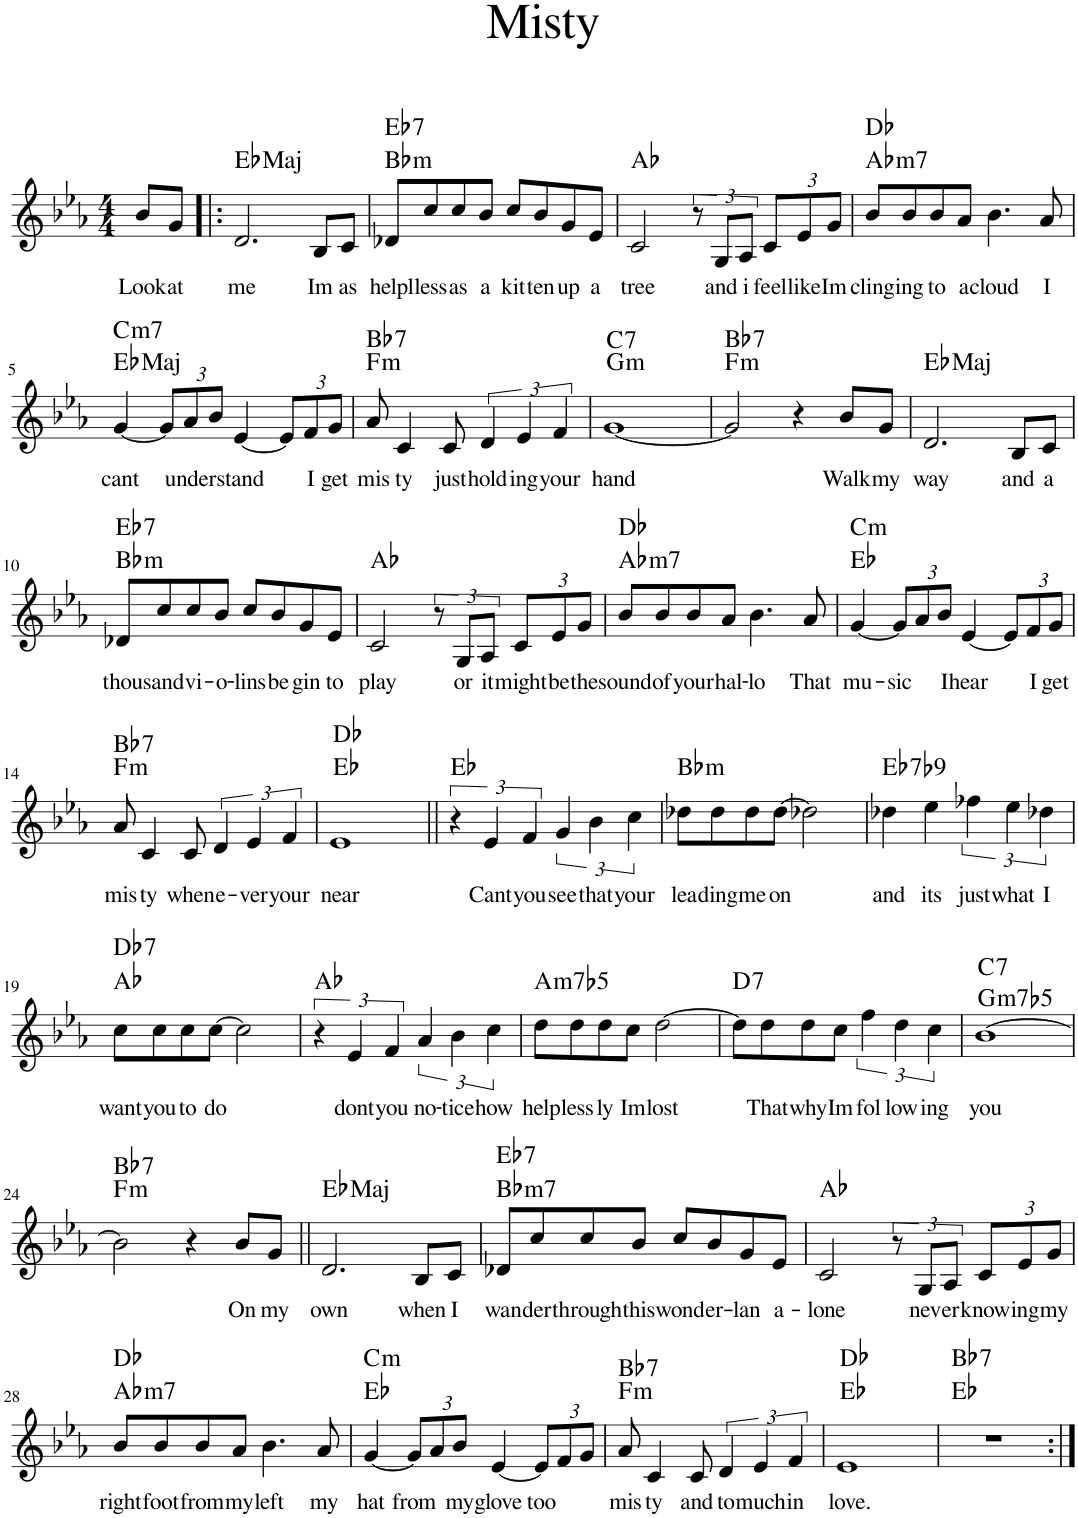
**kern	**text	**harte
*part1	*part1	*part1
*staff1	*staff1	*
*I"Tenor Saxophone	*	*
*I'T Sax	*	*
*clefG2	*	*
*Trd8c14	*	*
*k[b-e-a-]	*	*
*M4/4	*	*
=	=	=
!	!LO:LY:b	!
8b-/L	Look	.
!	!LO:LY:b	!
8g/J	at	.
=1!|:	=1!|:	=1!|:
!	!LO:LY:b	!LO:H:kt=Maj
2.d/	me	Eb:maj
!	!LO:LY:b	!
8B-/L	Im	.
!	!LO:LY:b	!
8c/J	as	.
=2	=2	=2
!	!LO:LY:b	!LO:H:n=1:kt=m
!	!	!LO:H:n=2:kt=7
8d-X/L	helpl-	Bb:min Eb:7
!	!LO:LY:b	!
8cc/	-less	.
!	!LO:LY:b	!
8cc/	as	.
!	!LO:LY:b	!
8b-/J	a	.
!	!LO:LY:b	!
8cc/L	kit-	.
!	!LO:LY:b	!
8b-/	-ten	.
!	!LO:LY:b	!
8g/	up	.
!	!LO:LY:b	!
8e-/J	a	.
=3	=3	=3
!	!LO:LY:b	!
2c/	tree	Ab:maj
12r	.	.
!	!LO:LY:b	!
12G/L	and	.
!	!LO:LY:b	!
12A-/J	i	.
*Xbrackettup	*	*
!	!LO:LY:b	!
12c/L	feel	.
!	!LO:LY:b	!
12e-/	like	.
!	!LO:LY:b	!
12g/J	Im	.
=4	=4	=4
!	!LO:LY:b	!LO:H:n=1:kt=m7
8b-/L	cling-	Ab:min7 Db:maj
!	!LO:LY:b	!
8b-/	-ing	.
!	!LO:LY:b	!
8b-/	to	.
!	!LO:LY:b	!
8a-/J	a	.
!	!LO:LY:b	!
4.b-\	cloud	.
!	!LO:LY:b	!
8a-/	I	.
!!LO:LB:g=z
=5	=5	=5
!	!LO:LY:b	!LO:H:n=1:kt=Maj
!	!	!LO:H:n=2:kt=m7
[4g/	cant	Eb:maj C:min7
12g/L]	.	.
!	!LO:LY:b	!
12a-/	under	.
12b-/J	.	.
!	!LO:LY:b	!
[4e-/	stand	.
12e-/L]	.	.
!	!LO:LY:b	!
12f/	I	.
!	!LO:LY:b	!
12g/J	get	.
=6	=6	=6
!	!LO:LY:b	!LO:H:n=1:kt=m
!	!	!LO:H:n=2:kt=7
8a-/	mis	F:min Bb:7
!	!LO:LY:b	!
4c/	ty	.
!	!LO:LY:b	!
8c/	just	.
*brackettup	*	*
!	!LO:LY:b	!
6d/	hold-	.
!	!LO:LY:b	!
6e-/	-ing	.
!	!LO:LY:b	!
6f/	your	.
=7	=7	=7
!	!LO:LY:b	!LO:H:n=1:kt=m
!	!	!LO:H:n=2:kt=7
[1g	hand	G:min C:7
=8	=8	=8
!	!	!LO:H:n=1:kt=m
!	!	!LO:H:n=2:kt=7
2g/]	.	F:min Bb:7
4r	.	.
!	!LO:LY:b	!
8b-/L	Walk	.
!	!LO:LY:b	!
8g/J	my	.
=9	=9	=9
!	!LO:LY:b	!LO:H:kt=Maj
2.d/	way	Eb:maj
!	!LO:LY:b	!
8B-/L	and	.
!	!LO:LY:b	!
8c/J	a	.
!!LO:LB:g=z
=10	=10	=10
!	!LO:LY:b	!LO:H:n=1:kt=m
!	!	!LO:H:n=2:kt=7
8d-X/L	thou-	Bb:min Eb:7
!	!LO:LY:b	!
8cc/	-sand	.
!	!LO:LY:b	!
8cc/	vi-	.
!	!LO:LY:b	!
8b-/J	-o-	.
!	!LO:LY:b	!
8cc/L	-lins	.
!	!LO:LY:b	!
8b-/	be-	.
!	!LO:LY:b	!
8g/	-gin	.
!	!LO:LY:b	!
8e-/J	to	.
=11	=11	=11
!	!LO:LY:b	!
2c/	play	Ab:maj
12r	.	.
!	!LO:LY:b	!
12G/L	or	.
!	!LO:LY:b	!
12A-/J	it	.
*Xbrackettup	*	*
!	!LO:LY:b	!
12c/L	might	.
!	!LO:LY:b	!
12e-/	be	.
!	!LO:LY:b	!
12g/J	the	.
=12	=12	=12
!	!LO:LY:b	!LO:H:n=1:kt=m7
8b-/L	sound	Ab:min7 Db:maj
!	!LO:LY:b	!
8b-/	of	.
!	!LO:LY:b	!
8b-/	your	.
!	!LO:LY:b	!
8a-/J	hal-	.
!	!LO:LY:b	!
4.b-\	-lo	.
!	!LO:LY:b	!
8a-/	That	.
=13	=13	=13
!	!LO:LY:b	!LO:H:n=2:kt=m
[4g/	mu-	Eb:maj C:min
!	!LO:LY:b	!
12g/L]	-sic	.
12a-/	.	.
!	!LO:LY:b	!
12b-/J	I	.
!	!LO:LY:b	!
[4e-/	hear	.
12e-/L]	.	.
!	!LO:LY:b	!
12f/	I	.
!	!LO:LY:b	!
12g/J	get	.
!!LO:LB:g=z
=14	=14	=14
!	!LO:LY:b	!LO:H:n=1:kt=m
!	!	!LO:H:n=2:kt=7
8a-/	mis-	F:min Bb:7
!	!LO:LY:b	!
4c/	-ty	.
!	!LO:LY:b	!
8c/	when	.
*brackettup	*	*
!	!LO:LY:b	!
6d/	e-	.
!	!LO:LY:b	!
6e-/	-ver	.
!	!LO:LY:b	!
6f/	your	.
=15	=15	=15
!	!LO:LY:b	!
1e-	near	Eb:maj Db:maj
=16||	=16||	=16||
6r	.	Eb:maj
!	!LO:LY:b	!
6e-/	Cant	.
!	!LO:LY:b	!
6f/	you	.
!	!LO:LY:b	!
6g/	see	.
!	!LO:LY:b	!
6b-\	that	.
!	!LO:LY:b	!
6cc\	your	.
=17	=17	=17
!	!LO:LY:b	!LO:H:kt=m
8dd-X\L	lea-	Bb:min
!	!LO:LY:b	!
8dd-\	-ding	.
!	!LO:LY:b	!
8dd-\	me	.
!	!LO:LY:b	!
[8dd-\J	on	.
2dd-X\]	.	.
=18	=18	=18
!	!LO:LY:b	!LO:H:kt=7
4dd-X\	and	Eb:7(b9)
!	!LO:LY:b	!
4ee-\	its	.
!	!LO:LY:b	!
6ff-X\	just	.
!	!LO:LY:b	!
6ee-\	what	.
!	!LO:LY:b	!
6dd-X\	I	.
!!LO:LB:g=z
=19	=19	=19
!	!LO:LY:b	!LO:H:n=2:kt=7
8cc\L	want	Ab:maj Db:7
!	!LO:LY:b	!
8cc\	you	.
!	!LO:LY:b	!
8cc\	to	.
!	!LO:LY:b	!
[8cc\J	do	.
2cc\]	.	.
=20	=20	=20
6r	.	Ab:maj
!	!LO:LY:b	!
6e-/	dont	.
!	!LO:LY:b	!
6f/	you	.
!	!LO:LY:b	!
6a-/	no-	.
!	!LO:LY:b	!
6b-\	-tice	.
!	!LO:LY:b	!
6cc\	how	.
=21	=21	=21
!	!LO:LY:b	!LO:H:kt=m7b5
8dd\L	help-	A:hdim7
!	!LO:LY:b	!
8dd\	-less-	.
!	!LO:LY:b	!
8dd\	-ly	.
!	!LO:LY:b	!
8cc\J	Im	.
!	!LO:LY:b	!
[2dd\	lost	.
=22	=22	=22
!	!	!LO:H:kt=7
8dd\L]	.	D:7
!	!LO:LY:b	!
8dd\	That	.
!	!LO:LY:b	!
8dd\	why	.
!	!LO:LY:b	!
8cc\J	Im	.
!	!LO:LY:b	!
6ff\	fol-	.
!	!LO:LY:b	!
6dd\	-low-	.
!	!LO:LY:b	!
6cc\	-ing	.
=23	=23	=23
!	!LO:LY:b	!LO:H:n=1:kt=m7b5
!	!	!LO:H:n=2:kt=7
[1b-	you	G:hdim7 C:7
!!LO:LB:g=z
=24	=24	=24
!	!	!LO:H:n=1:kt=m
!	!	!LO:H:n=2:kt=7
2b-\]	.	F:min Bb:7
4r	.	.
!	!LO:LY:b	!
8b-/L	On	.
!	!LO:LY:b	!
8g/J	my	.
=25||	=25||	=25||
!	!LO:LY:b	!LO:H:kt=Maj
2.d/	own	Eb:maj
!	!LO:LY:b	!
8B-/L	when	.
!	!LO:LY:b	!
8c/J	I	.
=26	=26	=26
!	!LO:LY:b	!LO:H:n=1:kt=m7
!	!	!LO:H:n=2:kt=7
8d-X/L	wan-	Bb:min7 Eb:7
!	!LO:LY:b	!
8cc/	-der	.
!	!LO:LY:b	!
8cc/	through	.
!	!LO:LY:b	!
8b-/J	this	.
!	!LO:LY:b	!
8cc/L	wond-	.
!	!LO:LY:b	!
8b-/	-er-	.
!	!LO:LY:b	!
8g/	-lan	.
!	!LO:LY:b	!
8e-/J	a-	.
=27	=27	=27
!	!LO:LY:b	!
2c/	-lone	Ab:maj
12r	.	.
!	!LO:LY:b	!
12G/L	nev-	.
!	!LO:LY:b	!
12A-/J	-er	.
*Xbrackettup	*	*
!	!LO:LY:b	!
12c/L	know-	.
!	!LO:LY:b	!
12e-/	-ing	.
!	!LO:LY:b	!
12g/J	my	.
!!LO:LB:g=z
=28	=28	=28
!	!LO:LY:b	!LO:H:n=1:kt=m7
8b-/L	right	Ab:min7 Db:maj
!	!LO:LY:b	!
8b-/	foot	.
!	!LO:LY:b	!
8b-/	from	.
!	!LO:LY:b	!
8a-/J	my	.
!	!LO:LY:b	!
4.b-\	left	.
!	!LO:LY:b	!
8a-/	my	.
=29	=29	=29
!	!LO:LY:b	!LO:H:n=2:kt=m
[4g/	hat	Eb:maj C:min
!	!LO:LY:b	!
12g/L]	from	.
12a-/	.	.
!	!LO:LY:b	!
12b-/J	my	.
!	!LO:LY:b	!
[4e-/	glove	.
!	!LO:LY:b	!
12e-/L]	too	.
12f/	.	.
12g/J	.	.
=30	=30	=30
!	!LO:LY:b	!LO:H:n=1:kt=m
!	!	!LO:H:n=2:kt=7
8a-/	mis-	F:min Bb:7
!	!LO:LY:b	!
4c/	-ty	.
!	!LO:LY:b	!
8c/	and	.
*brackettup	*	*
!	!LO:LY:b	!
6d/	to	.
!	!LO:LY:b	!
6e-/	much	.
!	!LO:LY:b	!
6f/	in	.
=31	=31	=31
!	!LO:LY:b	!
1e-	love.	Eb:maj Db:maj
=32	=32	=32
!	!	!LO:H:n=2:kt=7
1r	.	Eb:maj Bb:7
=:|!	=:|!	=:|!
*-	*-	*-
